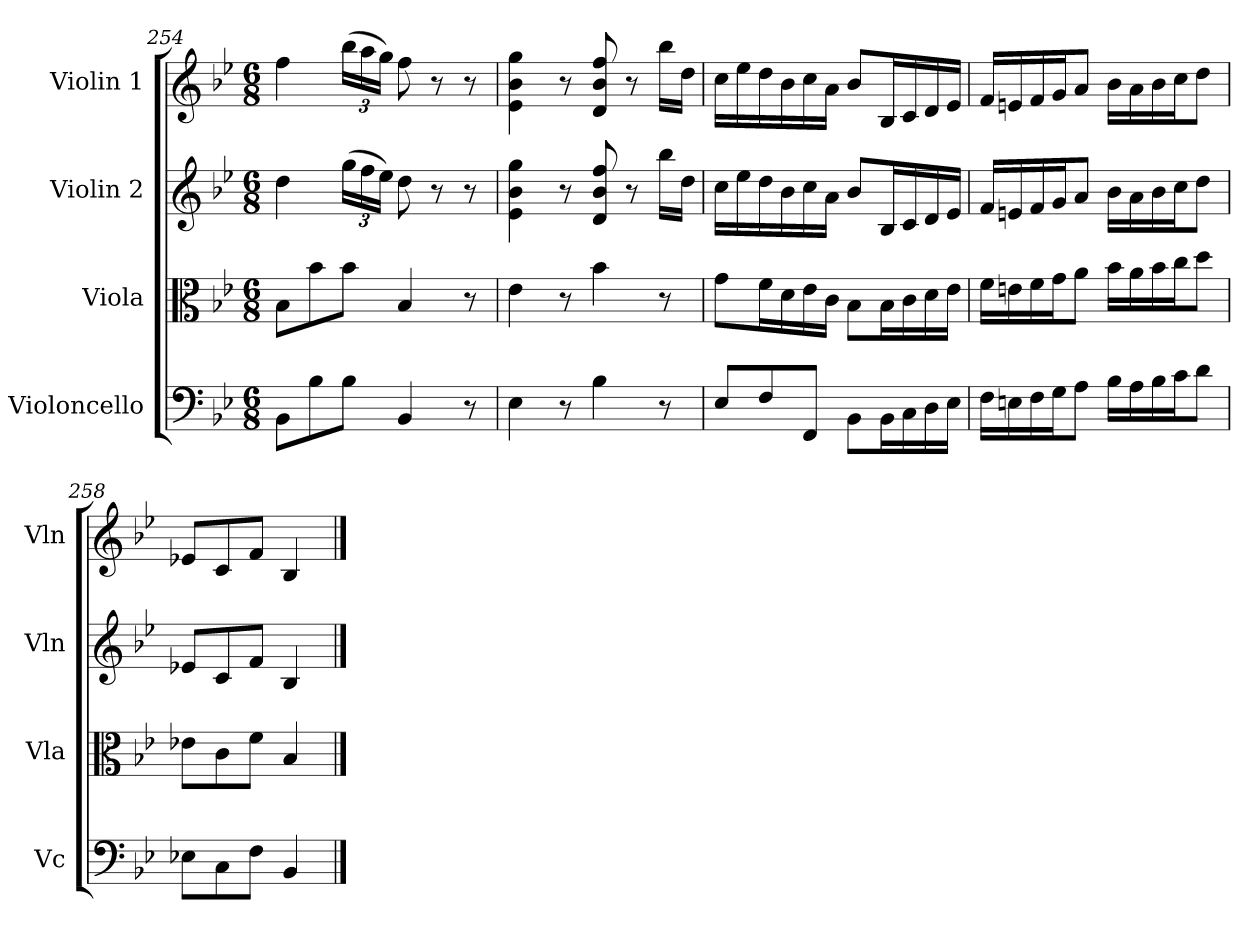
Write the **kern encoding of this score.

**kern	**kern	**kern	**kern
*part4	*part3	*part2	*part1
*staff4	*staff3	*staff2	*staff1
*I"Violoncello	*I"Viola	*I"Violin 2	*I"Violin 1
*I'Vc	*I'Vla	*I'Vln	*I'Vln
*clefF4	*clefC3	*clefG2	*clefG2
*k[b-e-]	*k[b-e-]	*k[b-e-]	*k[b-e-]
*M6/8	*M6/8	*M6/8	*M6/8
=254	=254	=254	=254
8BB-\L	8B-\L	4dd\	4ff\
8B-\	8b-\	.	.
*	*	*Xbrackettup	*Xbrackettup
8B-\J	8b-\J	(>24gg\LL	(>24bb-\LL
.	.	24ff\	24aa\
.	.	24ee-\JJ)	24gg\JJ)
4BB-/	4B-/	8dd\	8ff\
.	.	8r	8r
8r	8r	8r	8r
!!LO:LB:g=z
=255	=255	=255	=255
4E-\	4e-\	4e-\ 4b-\ 4gg\	4e-\ 4b-\ 4gg\
8r	8r	8r	8r
4B-\	4b-\	8d/ 8b-/ 8ff/	8d/ 8b-/ 8ff/
.	.	8r	8r
8r	8r	16bb-\LL	16bb-\LL
.	.	16dd\JJ	16dd\JJ
=256	=256	=256	=256
8E-/L	8g\L	16cc\LL	16cc\LL
.	.	16ee-\	16ee-\
8F/	16f\L	16dd\	16dd\
.	16d\	16b-\	16b-\
8FF/J	16e-\	16cc\	16cc\
.	16c\JJ	16a\JJ	16a\JJ
8BB-\L	8B-\L	8b-/L	8b-/L
16BB-\L	16B-\L	16B-/L	16B-/L
16C\	16c\	16c/	16c/
16D\	16d\	16d/	16d/
16E-\JJ	16e-\JJ	16e-/JJ	16e-/JJ
=257	=257	=257	=257
16F\LL	16f\LL	16f/LL	16f/LL
16En\	16en\	16en/	16en/
16F\	16f\	16f/	16f/
16G\J	16g\J	16g/J	16g/J
8A\J	8a\J	8a/J	8a/J
16B-\LL	16b-\LL	16b-\LL	16b-\LL
16A\	16a\	16a\	16a\
16B-\	16b-\	16b-\	16b-\
16c\J	16cc\J	16cc\J	16cc\J
8d\J	8dd\J	8dd\J	8dd\J
=258	=258	=258	=258
8E-X\L	8e-X\L	8e-X/L	8e-X/L
8C\	8c\	8c/	8c/
8F\J	8f\J	8f/J	8f/J
4BB-/	4B-/	4B-/	4B-/
==	==	==	==
*-	*-	*-	*-
